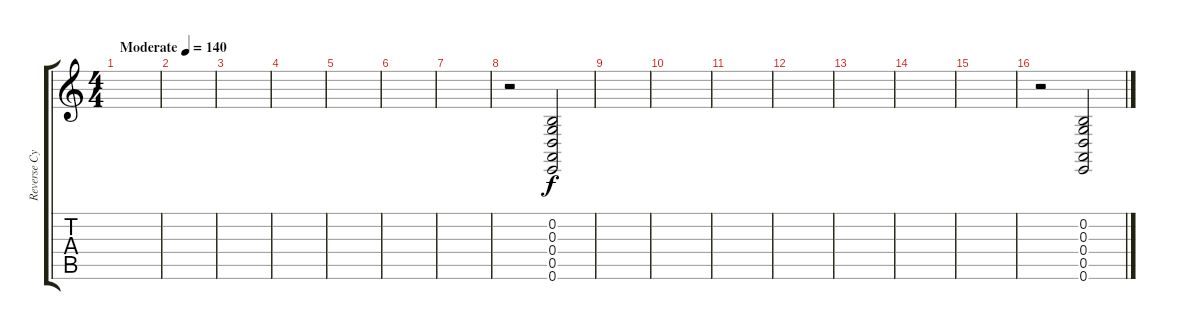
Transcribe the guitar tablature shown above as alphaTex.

\track ("Reverse Cymbal" "Reverse Cy") {instrument reversecymbal}
\staff {score tabs}
\tuning (E4 B3 G3 D3 A2 E2) {hide}
\ts (4 4)
\tempo (140 "Moderate")
\clef g2
\ks c
|
|
|
|
|
|
|
r.2 (0.2 0.3 0.4 0.5 0.6).2 |
|
|
|
|
|
|
|
r.2 (0.2 0.3 0.4 0.5 0.6).2
